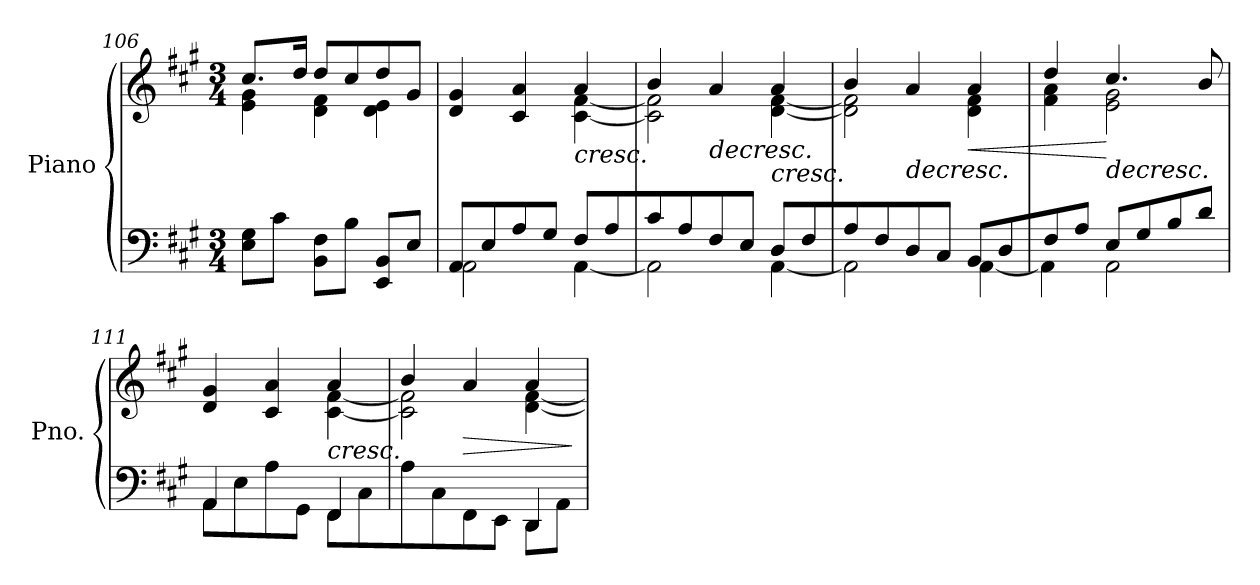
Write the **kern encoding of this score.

**kern	**kern	**dynam
*part1	*part1	*part1
*staff2	*staff1	*staff1/2
*I"Piano	*	*
*I'Pno.	*	*
*clefF4	*clefG2	*
*k[f#c#g#]	*k[f#c#g#]	*
*M3/4	*M3/4	*
=106	=106	=106
*	*^	*
8E\ 8G#\L	8.cc#/L	4e\ 4g#\	.
8c#\J	.	.	.
.	16dd/Jk	.	.
8BB\ 8F#\L	8dd/L	4d\ 4f#\	.
8B\J	8cc#/	.	.
8EE/ 8BB/L	8dd/	4d\ 4e\	.
8E/J	8g#/J	.	.
!!LO:PB:g=z	!!
=107	=107	=107	=107
*^	*	*	*
8AA/L	2AA\	4d/ 4g#/	2ryy	.
8E/	.	.	.	.
8A/	.	4c#/ 4a/	.	.
8G#/J	.	.	.	.
!	!	!	!	!LO:HP:b
8F#/L	[4AA\	4a/	[4c#\ [4f#\	<
8A/	.	.	.	.
=108	=108	=108	=108	=108
8c#/	2AA\]	4b/	2c#\] 2f#\]	.
8A/	.	.	.	.
!	!	!	!	!LO:HP:b
8F#/	.	4a/	.	>
8E/J	.	.	.	.
!	!	!	!	!LO:HP:n=1:b
8D/L	[4AA\	4a/	[4d\ [4f#\	[ <
8F#/	.	.	.	.
*v	*v	*	*	*
*	*v	*v	*
.	.	]
=109	=109	=109
*^	*^	*
8A/	2AA\]	4b/	2d\] 2f#\]	.
8F#/	.	.	.	.
!	!	!	!	!LO:HP:b
8D/	.	4a/	.	>
8C#/J	.	.	.	.
!	!	!	!	!LO:HP:n=1:b
8BB/L	[4AA\	4a/	4d\ 4f#\	[ <
8D/	.	.	.	.
*v	*v	*	*	*
*	*v	*v	*
.	.	]
=110	=110	=110
*^	*^	*
8F#/	4AA\]	4dd/	4f#\ 4a\	.
8A/J	.	.	.	.
!	!	!	!	!LO:HP:n=1:b
8E/L	2AA\	4.cc#/	2e\ 2g#\	[ >
8G#/	.	.	.	.
8B/	.	.	.	.
8d/J	.	8b/	.	.
=111	=111	=111	=111	=111
8AA\L	4AA/	4d/ 4g#/	2ryy	.
8E\	.	.	.	.
8A\	4ryy	4c#/ 4a/	.	.
8GG#\J	.	.	.	.
!	!	!	!	!LO:HP:b
8FF#\L	4FF#/	4a/	[4c#\ [4f#\	<
8C#\	.	.	.	.
*v	*v	*	*	*
*	*v	*v	*
.	.	]
=112	=112	=112
*^	*^	*
8A\	2ryy	4b/	2c#\] 2f#\]	.
8C#\	.	.	.	.
!	!	!	!	!LO:HP:b
8FF#\	.	4a/	.	>
8EE\J	.	.	.	.
8DD\L	4DD/	4a/	[4d\ [4f#\	[
8AA\J	.	.	.	.
*v	*v	*	*	*
*	*v	*v	*
.	.	]
=	=	=
*-	*-	*-
